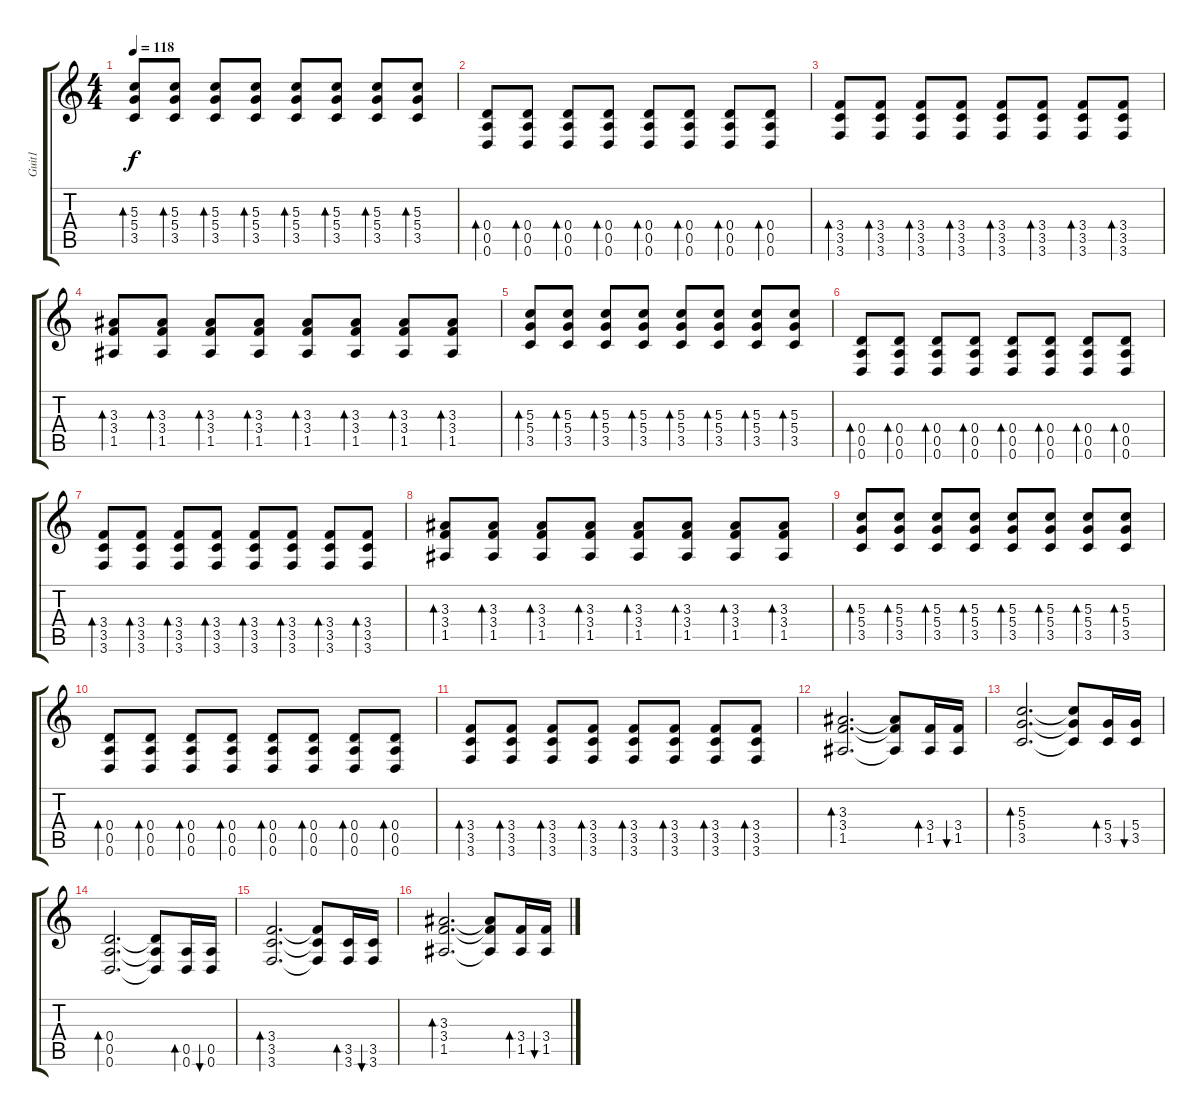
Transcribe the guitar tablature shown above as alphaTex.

\track ("Guit1" "Guit1") {instrument electricguitarjazz}
\staff {score tabs}
\tuning (E4 B3 G3 D3 A2 D2) {hide}
\ts (4 4)
\tempo 118
\clef g2
\ks c
(5.3 5.4 3.5).8{bd 60 dy f} (5.3 5.4 3.5).8{bd 60} (5.3 5.4 3.5).8{bd 60} (5.3 5.4 3.5).8{bd 60} (5.3 5.4 3.5).8{bd 60} (5.3 5.4 3.5).8{bd 60} (5.3 5.4 3.5).8{bd 60} (5.3 5.4 3.5).8{bd 60} |
(0.4 0.5 0.6).8{bd 60} (0.4 0.5 0.6).8{bd 60} (0.4 0.5 0.6).8{bd 60} (0.4 0.5 0.6).8{bd 60} (0.4 0.5 0.6).8{bd 60} (0.4 0.5 0.6).8{bd 60} (0.4 0.5 0.6).8{bd 60} (0.4 0.5 0.6).8{bd 60} |
(3.4 3.5 3.6).8{bd 60} (3.4 3.5 3.6).8{bd 60} (3.4 3.5 3.6).8{bd 60} (3.4 3.5 3.6).8{bd 60} (3.4 3.5 3.6).8{bd 60} (3.4 3.5 3.6).8{bd 60} (3.4 3.5 3.6).8{bd 60} (3.4 3.5 3.6).8{bd 60} |
(3.3 3.4 1.5).8{bd 60} (3.3 3.4 1.5).8{bd 60} (3.3 3.4 1.5).8{bd 60} (3.3 3.4 1.5).8{bd 60} (3.3 3.4 1.5).8{bd 60} (3.3 3.4 1.5).8{bd 60} (3.3 3.4 1.5).8{bd 60} (3.3 3.4 1.5).8{bd 60} |
(5.3 5.4 3.5).8{bd 60} (5.3 5.4 3.5).8{bd 60} (5.3 5.4 3.5).8{bd 60} (5.3 5.4 3.5).8{bd 60} (5.3 5.4 3.5).8{bd 60} (5.3 5.4 3.5).8{bd 60} (5.3 5.4 3.5).8{bd 60} (5.3 5.4 3.5).8{bd 60} |
(0.4 0.5 0.6).8{bd 60} (0.4 0.5 0.6).8{bd 60} (0.4 0.5 0.6).8{bd 60} (0.4 0.5 0.6).8{bd 60} (0.4 0.5 0.6).8{bd 60} (0.4 0.5 0.6).8{bd 60} (0.4 0.5 0.6).8{bd 60} (0.4 0.5 0.6).8{bd 60} |
(3.4 3.5 3.6).8{bd 60} (3.4 3.5 3.6).8{bd 60} (3.4 3.5 3.6).8{bd 60} (3.4 3.5 3.6).8{bd 60} (3.4 3.5 3.6).8{bd 60} (3.4 3.5 3.6).8{bd 60} (3.4 3.5 3.6).8{bd 60} (3.4 3.5 3.6).8{bd 60} |
(3.3 3.4 1.5).8{bd 60} (3.3 3.4 1.5).8{bd 60} (3.3 3.4 1.5).8{bd 60} (3.3 3.4 1.5).8{bd 60} (3.3 3.4 1.5).8{bd 60} (3.3 3.4 1.5).8{bd 60} (3.3 3.4 1.5).8{bd 60} (3.3 3.4 1.5).8{bd 60} |
(5.3 5.4 3.5).8{bd 60} (5.3 5.4 3.5).8{bd 60} (5.3 5.4 3.5).8{bd 60} (5.3 5.4 3.5).8{bd 60} (5.3 5.4 3.5).8{bd 60} (5.3 5.4 3.5).8{bd 60} (5.3 5.4 3.5).8{bd 60} (5.3 5.4 3.5).8{bd 60} |
(0.4 0.5 0.6).8{bd 60} (0.4 0.5 0.6).8{bd 60} (0.4 0.5 0.6).8{bd 60} (0.4 0.5 0.6).8{bd 60} (0.4 0.5 0.6).8{bd 60} (0.4 0.5 0.6).8{bd 60} (0.4 0.5 0.6).8{bd 60} (0.4 0.5 0.6).8{bd 60} |
(3.4 3.5 3.6).8{bd 60} (3.4 3.5 3.6).8{bd 60} (3.4 3.5 3.6).8{bd 60} (3.4 3.5 3.6).8{bd 60} (3.4 3.5 3.6).8{bd 60} (3.4 3.5 3.6).8{bd 60} (3.4 3.5 3.6).8{bd 60} (3.4 3.5 3.6).8{bd 60} |
(3.3 3.4 1.5).2{d bd 60} (3.3{t} 3.4{t} 1.5{t}).8 (3.4 1.5).16{bd 60} (3.4 1.5).16{bu 60} |
(5.3 5.4 3.5).2{d bd 60} (5.3{t} 5.4{t} 3.5{t}).8 (5.4 3.5).16{bd 60} (5.4 3.5).16{bu 60} |
(0.4 0.5 0.6).2{d bd 60} (0.4{t} 0.5{t} 0.6{t}).8 (0.5 0.6).16{bd 60} (0.5 0.6).16{bu 60} |
(3.4 3.5 3.6).2{d bd 60} (3.4{t} 3.5{t} 3.6{t}).8 (3.5 3.6).16{bd 60} (3.5 3.6).16{bu 60} |
(3.3 3.4 1.5).2{d bd 60} (3.3{t} 3.4{t} 1.5{t}).8 (3.4 1.5).16{bd 60} (3.4 1.5).16{bu 60}
